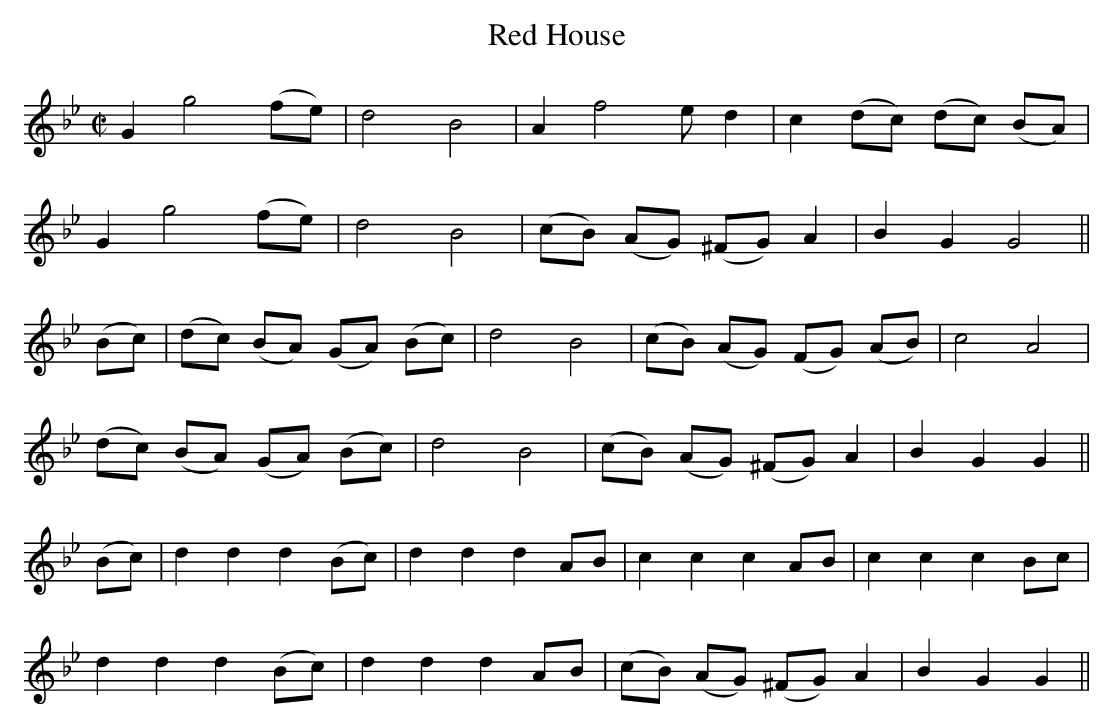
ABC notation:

X:1
T:Red House
M:C|
L:1/8
K:Gmin
G2g4(fe)|d4B4|A2f4ed2|c2(dc) (dc) (BA)|
G2g4(fe)|d4B4|(cB) (AG) (^FG)A2|B2G2G4||
(Bc)|(dc) (BA) (GA) (Bc)|d4B4|(cB) (AG) (FG) (AB)|c4A4|
(dc) (BA) (GA) (Bc)|d4B4|(cB) (AG) (^FG) A2|B2G2G2||
(Bc)|d2d2d2(Bc)|d2d2d2AB|c2c2c2AB|c2c2c2Bc|
d2d2d2(Bc)|d2d2d2AB|(cB) (AG) (^FG) A2|B2G2G2||
